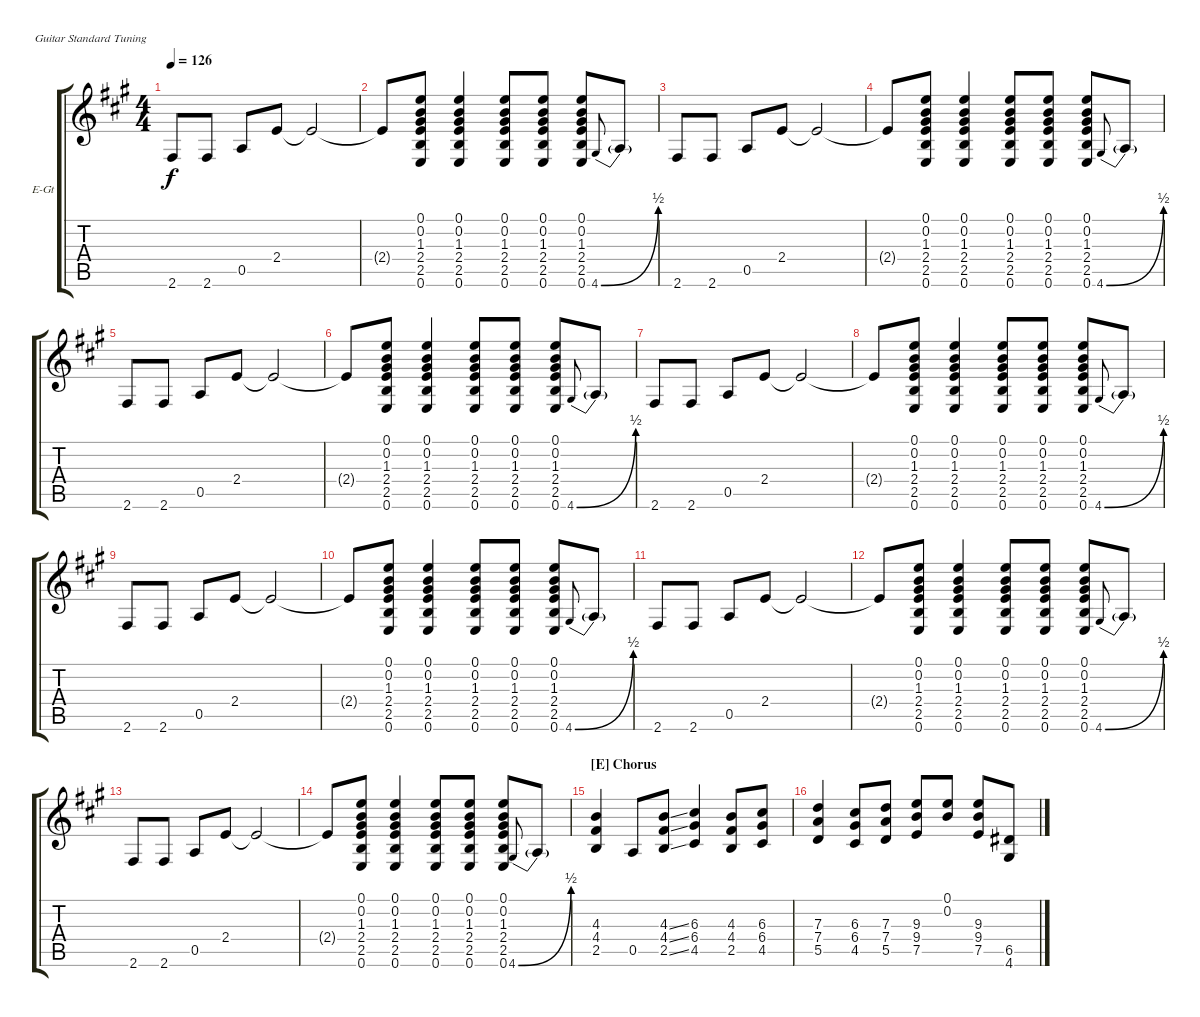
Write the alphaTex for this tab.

\defaultSystemsLayout 4
\bracketExtendMode groupsimilarinstruments
\firstSystemTrackNameOrientation horizontal
\otherSystemsTrackNameOrientation horizontal
\track ("Electric Guitar" "E-Gt") {instrument distortionguitar}
\staff {score tabs}
\tuning (E4 B3 G3 D3 A2 E2)
\ts (4 4)
\tempo 126
\clef g2
\scale
1.07062
\ks a
2.6.8{dy f} 2.6.8 0.5.8 2.4.8 2.4{t}.2 |
\scale
0.929382 2.4{t}.8 (0.6 2.5 2.4 1.3 0.2 0.1).8 (0.6 2.5 2.4 1.3 0.2 0.1).4 (0.6 2.5 2.4 1.3 0.2 0.1).8 (0.6 2.5 2.4 1.3 0.2 0.1).8 (0.6 2.5 2.4 1.3 0.2 0.1).8 4.6{be (bend 0 0 15.6 2)}.8{gr onbeat} 4.6{t}.8 |
\scale
1.07062 2.6.8 2.6.8 0.5.8 2.4.8 2.4{t}.2 |
\scale
0.929382 2.4{t}.8 (0.6 2.5 2.4 1.3 0.2 0.1).8 (0.6 2.5 2.4 1.3 0.2 0.1).4 (0.6 2.5 2.4 1.3 0.2 0.1).8 (0.6 2.5 2.4 1.3 0.2 0.1).8 (0.6 2.5 2.4 1.3 0.2 0.1).8 4.6{be (bend 0 0 15.6 2)}.8{gr onbeat} 4.6{t}.8 |
\scale
1.07062 2.6.8 2.6.8 0.5.8 2.4.8 2.4{t}.2 |
\scale
0.929382 2.4{t}.8 (0.6 2.5 2.4 1.3 0.2 0.1).8 (0.6 2.5 2.4 1.3 0.2 0.1).4 (0.6 2.5 2.4 1.3 0.2 0.1).8 (0.6 2.5 2.4 1.3 0.2 0.1).8 (0.6 2.5 2.4 1.3 0.2 0.1).8 4.6{be (bend 0 0 15.6 2)}.8{gr onbeat} 4.6{t}.8 |
\scale
1.07062 2.6.8 2.6.8 0.5.8 2.4.8 2.4{t}.2 |
\scale
0.929382 2.4{t}.8 (0.6 2.5 2.4 1.3 0.2 0.1).8 (0.6 2.5 2.4 1.3 0.2 0.1).4 (0.6 2.5 2.4 1.3 0.2 0.1).8 (0.6 2.5 2.4 1.3 0.2 0.1).8 (0.6 2.5 2.4 1.3 0.2 0.1).8 4.6{be (bend 0 0 15.6 2)}.8{gr onbeat} 4.6{t}.8 |
\scale
1.07062 2.6.8 2.6.8 0.5.8 2.4.8 2.4{t}.2 |
\scale
0.929382 2.4{t}.8 (0.6 2.5 2.4 1.3 0.2 0.1).8 (0.6 2.5 2.4 1.3 0.2 0.1).4 (0.6 2.5 2.4 1.3 0.2 0.1).8 (0.6 2.5 2.4 1.3 0.2 0.1).8 (0.6 2.5 2.4 1.3 0.2 0.1).8 4.6{be (bend 0 0 15.6 2)}.8{gr onbeat} 4.6{t}.8 |
\scale
1.07062 2.6.8 2.6.8 0.5.8 2.4.8 2.4{t}.2 |
\scale
0.929382 2.4{t}.8 (0.6 2.5 2.4 1.3 0.2 0.1).8 (0.6 2.5 2.4 1.3 0.2 0.1).4 (0.6 2.5 2.4 1.3 0.2 0.1).8 (0.6 2.5 2.4 1.3 0.2 0.1).8 (0.6 2.5 2.4 1.3 0.2 0.1).8 4.6{be (bend 0 0 15.6 2)}.8{gr onbeat} 4.6{t}.8 |
\scale
1.07062 2.6.8 2.6.8 0.5.8 2.4.8 2.4{t}.2 |
\scale
0.929382 2.4{t}.8 (0.6 2.5 2.4 1.3 0.2 0.1).8 (0.6 2.5 2.4 1.3 0.2 0.1).4 (0.6 2.5 2.4 1.3 0.2 0.1).8 (0.6 2.5 2.4 1.3 0.2 0.1).8 (0.6 2.5 2.4 1.3 0.2 0.1).8 4.6{be (bend 0 0 15.6 2)}.8{gr onbeat} 4.6{t}.8 |
\section ("E" "Chorus")
\scale
1.07062 (2.5 4.4 4.3).4 0.5.8 (2.5{ss} 4.4{ss} 4.3{ss}).8 (4.5 6.4 6.3).4 (2.5 4.4 4.3).8 (4.5 6.4 6.3).8 |
\scale
0.929382 (5.5 7.4 7.3).4 (4.5 6.4 6.3).8 (5.5 7.4 7.3).8 (7.5 9.4 9.3).8 (0.1 0.2).8 (7.5 9.4 9.3).8 (4.6 6.5).8
